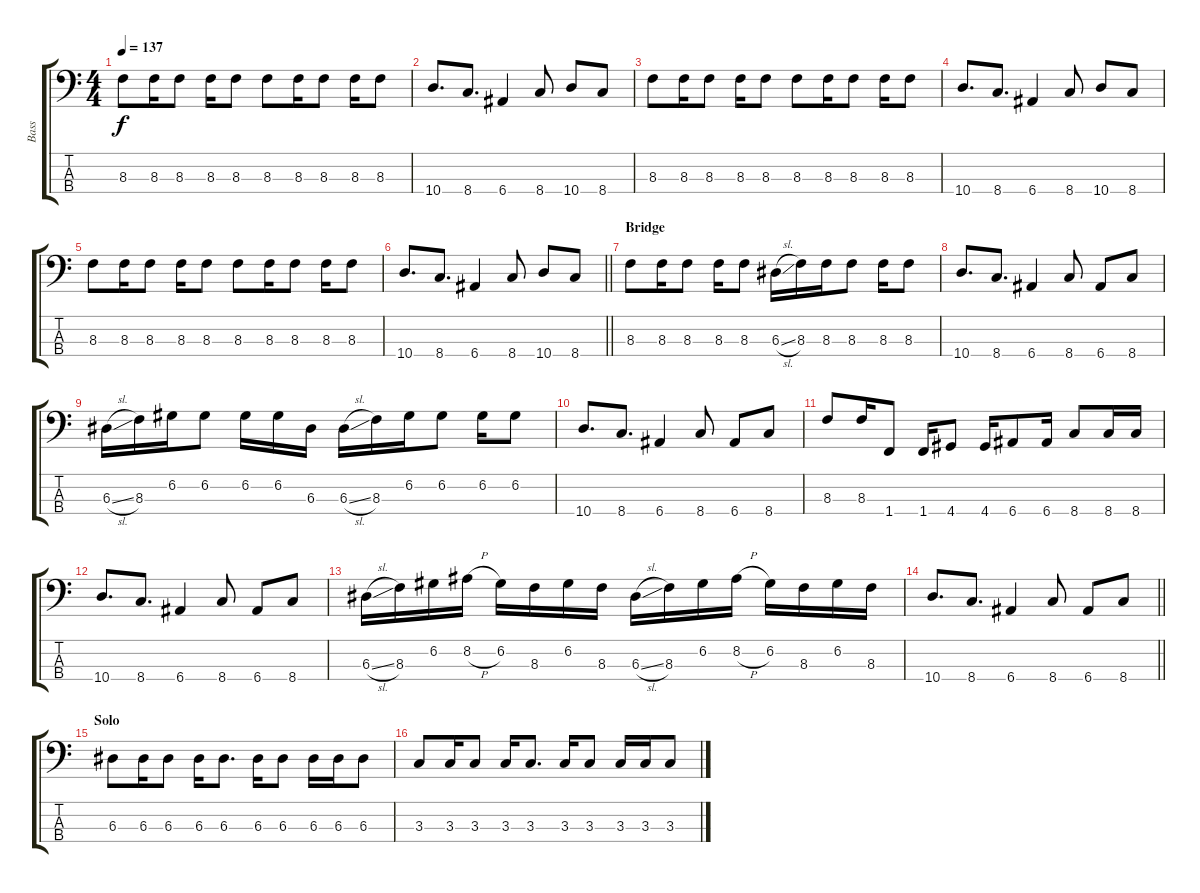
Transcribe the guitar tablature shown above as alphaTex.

\track ("Bass" "Bass") {instrument electricbasspick}
\staff {score tabs}
\tuning (G2 D2 A1 E1) {hide}
\ts (4 4)
\tempo 137
\clef f4
\ks c
8.3.8{dy f} 8.3.16 8.3.8 8.3.16 8.3.8 8.3.8 8.3.16 8.3.8 8.3.16 8.3.8 |
10.4.8{d} 8.4.8{d} 6.4.4 8.4.8 10.4.8 8.4.8 |
8.3.8 8.3.16 8.3.8 8.3.16 8.3.8 8.3.8 8.3.16 8.3.8 8.3.16 8.3.8 |
10.4.8{d} 8.4.8{d} 6.4.4 8.4.8 10.4.8 8.4.8 |
8.3.8 8.3.16 8.3.8 8.3.16 8.3.8 8.3.8 8.3.16 8.3.8 8.3.16 8.3.8 |
\barLineRight lightlight
10.4.8{d} 8.4.8{d} 6.4.4 8.4.8 10.4.8 8.4.8 |
\section ("" "Bridge")
8.3.8 8.3.16 8.3.8 8.3.16 8.3.8 6.3{sl}.16 8.3.16 8.3.16 8.3.8 8.3.16 8.3.8 |
10.4.8{d} 8.4.8{d} 6.4.4 8.4.8 6.4.8 8.4.8 |
6.3{sl}.16 8.3.16 6.2.16 6.2.8 6.2.16 6.2.16 6.3.16 6.3{sl}.16 8.3.16 6.2.16 6.2.8 6.2.16 6.2.8 |
10.4.8{d} 8.4.8{d} 6.4.4 8.4.8 6.4.8 8.4.8 |
8.3.8 8.3.16 1.4.8 1.4.16 4.4.8 4.4.16 6.4.8 6.4.16 8.4.8 8.4.16 8.4.16 |
10.4.8{d} 8.4.8{d} 6.4.4 8.4.8 6.4.8 8.4.8 |
6.3{sl}.16 8.3.16 6.2.16 8.2{h}.16 6.2.16 8.3.16 6.2.16 8.3.16 6.3{sl}.16 8.3.16 6.2.16 8.2{h}.16 6.2.16 8.3.16 6.2.16 8.3.16 |
\barLineRight lightlight
10.4.8{d} 8.4.8{d} 6.4.4 8.4.8 6.4.8 8.4.8 |
\section ("" "Solo")
6.3.8 6.3.16 6.3.8 6.3.16 6.3.8{d} 6.3.16 6.3.8 6.3.16 6.3.16 6.3.8 |
3.3.8 3.3.16 3.3.8 3.3.16 3.3.8{d} 3.3.16 3.3.8 3.3.16 3.3.16 3.3.8
